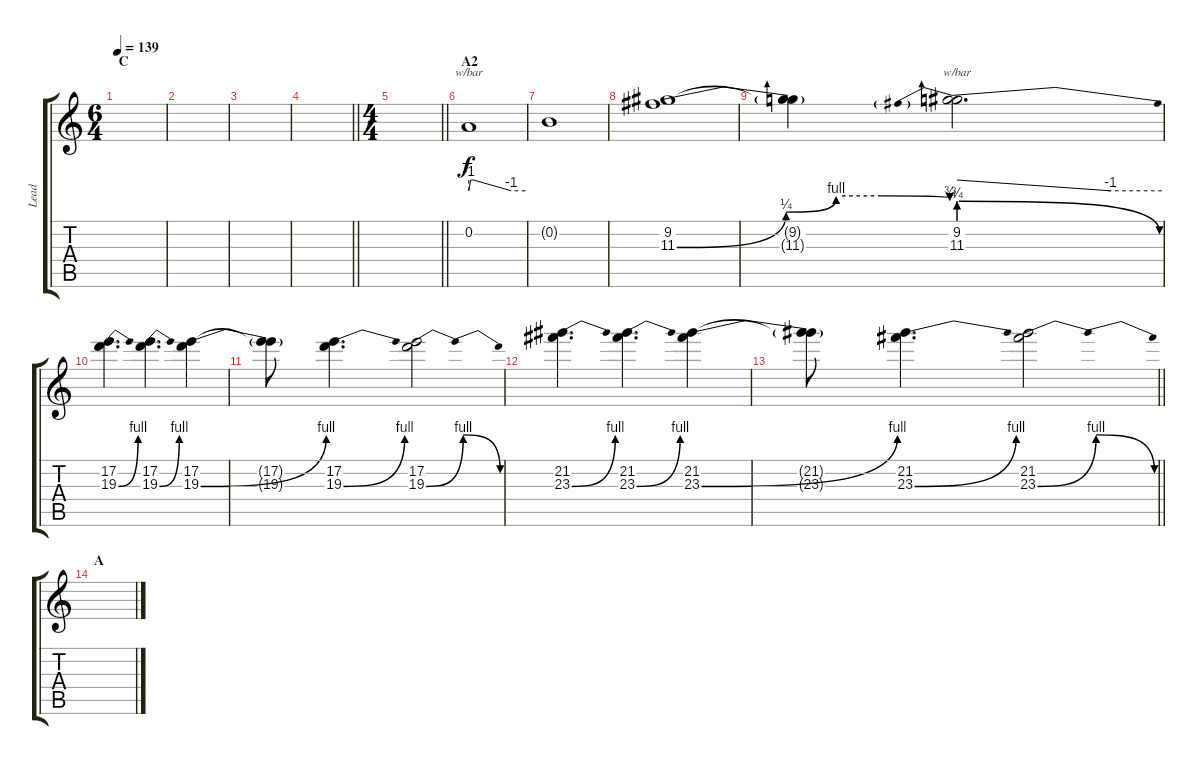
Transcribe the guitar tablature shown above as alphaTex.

\track ("Lead" "Lead") {instrument distortionguitar}
\staff {score tabs}
\tuning (E4 B3 G3 D3 A2 D2) {hide}
\ts (6 4)
\section ("" "C")
\tempo 139
\clef g2
\ks c
|
|
|
\barLineRight lightlight
|
\ts (4 4)
\barLineRight lightlight
|
\section ("" "A2")
0.2.1{tbe (custom default 0 -4 2 0 5 0 45 -4 60 -4)} |
0.2{t}.1 |
(9.2 11.3{be (custom 0 0 24 1 35 4 45 4 60 3)}).1 |
(9.2{t} 11.3{t}).4 (9.2 11.3{be (prebendrelease 0 3 60 0)}).2{d tbe (custom default 0 0 45 -4 60 -4)} |
(17.2 19.3{be (bend 0 0 60 4)}).4{d} (17.2 19.3{be (bend 0 0 60 4)}).4{d} (17.2 19.3{be (bend 0 0 60 4)}).4 |
(17.2{t} 19.3{t}).8 (17.2 19.3{be (bend 0 0 60 4)}).4{d} (17.2 19.3{be (bendrelease 0 0 10 4 45 4 60 0)}).2 |
(21.2 23.3{be (bend 0 0 60 4)}).4{d} (21.2 23.3{be (bend 0 0 60 4)}).4{d} (21.2 23.3{be (bend 0 0 60 4)}).4 |
\barLineRight lightlight
(21.2{t} 23.3{t}).8 (21.2 23.3{be (bend 0 0 60 4)}).4{d} (21.2 23.3{be (bendrelease 0 0 10 4 30 4 60 0)}).2 |
\section ("" "A")
